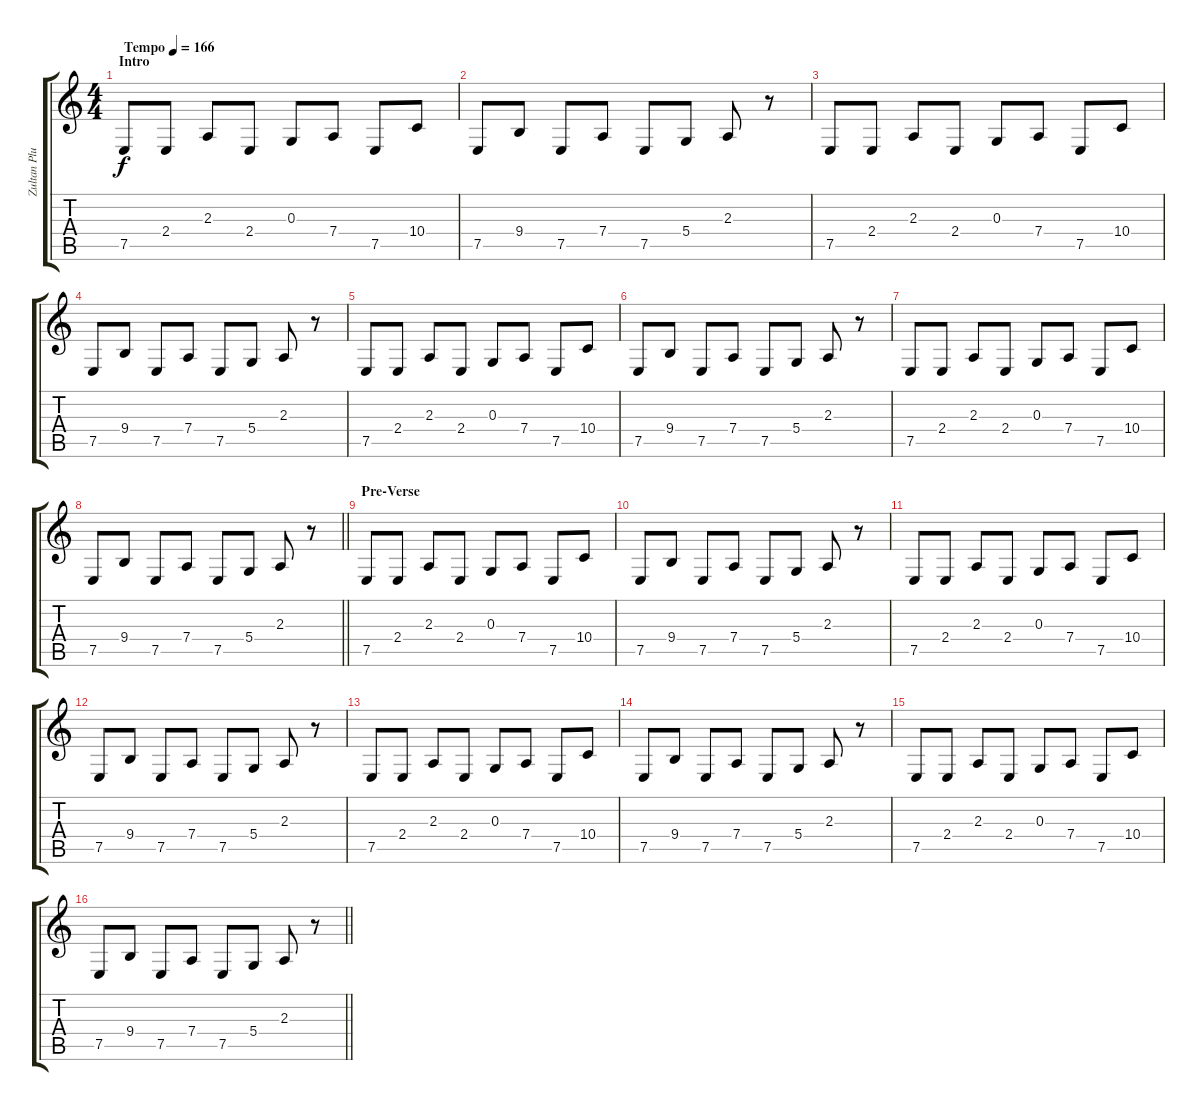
\track ("Zultan Pluto (Keyboard)" "Zultan Plu") {instrument rockorgan}
\staff {score tabs}
\tuning (E4 B3 G3 D3 A2 E2) {hide}
\ts (4 4)
\section ("" "Intro")
\tempo (166 "Tempo")
\clef g2
\ks c
7.5.8{dy f instrument rockorgan} 2.4.8 2.3.8 2.4.8 0.3.8 7.4.8 7.5.8 10.4.8 |
7.5.8 9.4.8 7.5.8 7.4.8 7.5.8 5.4.8 2.3.8 r.8 |
7.5.8 2.4.8 2.3.8 2.4.8 0.3.8 7.4.8 7.5.8 10.4.8 |
7.5.8 9.4.8 7.5.8 7.4.8 7.5.8 5.4.8 2.3.8 r.8 |
7.5.8 2.4.8 2.3.8 2.4.8 0.3.8 7.4.8 7.5.8 10.4.8 |
7.5.8 9.4.8 7.5.8 7.4.8 7.5.8 5.4.8 2.3.8 r.8 |
7.5.8 2.4.8 2.3.8 2.4.8 0.3.8 7.4.8 7.5.8 10.4.8 |
\barLineRight lightlight
7.5.8 9.4.8 7.5.8 7.4.8 7.5.8 5.4.8 2.3.8 r.8 |
\section ("" "Pre-Verse")
7.5.8 2.4.8 2.3.8 2.4.8 0.3.8 7.4.8 7.5.8 10.4.8 |
7.5.8 9.4.8 7.5.8 7.4.8 7.5.8 5.4.8 2.3.8 r.8 |
7.5.8 2.4.8 2.3.8 2.4.8 0.3.8 7.4.8 7.5.8 10.4.8 |
7.5.8 9.4.8 7.5.8 7.4.8 7.5.8 5.4.8 2.3.8 r.8 |
7.5.8 2.4.8 2.3.8 2.4.8 0.3.8 7.4.8 7.5.8 10.4.8 |
7.5.8 9.4.8 7.5.8 7.4.8 7.5.8 5.4.8 2.3.8 r.8 |
7.5.8 2.4.8 2.3.8 2.4.8 0.3.8 7.4.8 7.5.8 10.4.8 |
\barLineRight lightlight
7.5.8 9.4.8 7.5.8 7.4.8 7.5.8 5.4.8 2.3.8 r.8
